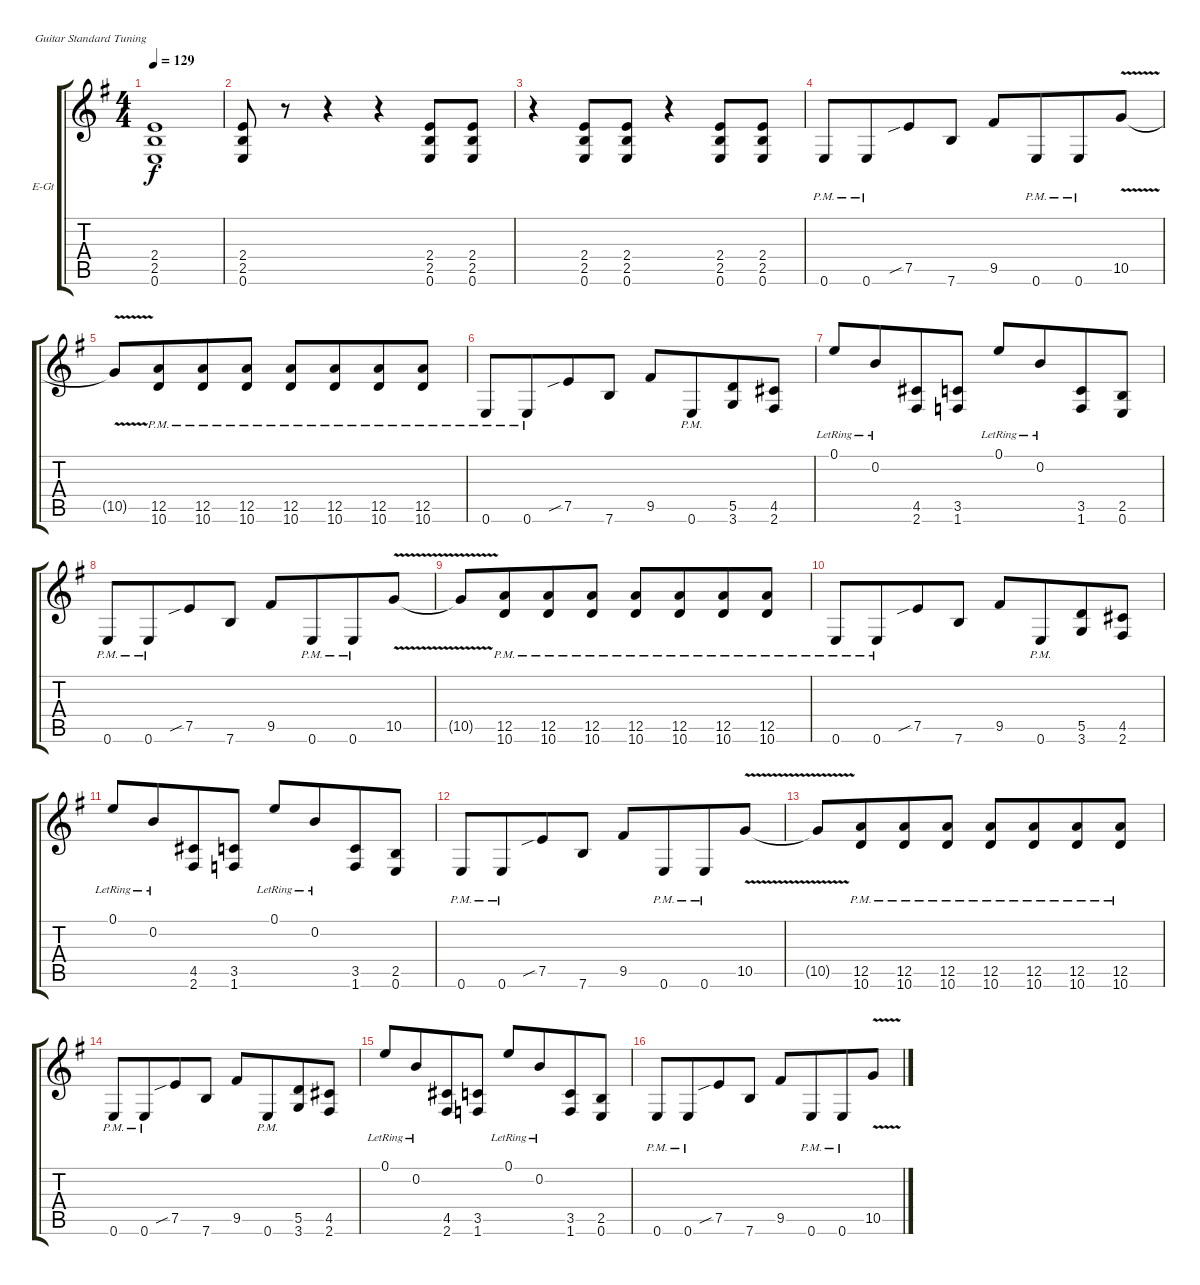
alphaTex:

\defaultSystemsLayout 4
\bracketExtendMode groupsimilarinstruments
\firstSystemTrackNameOrientation horizontal
\otherSystemsTrackNameOrientation horizontal
\track ("Marty Friendman" "E-Gt") {instrument distortionguitar}
\staff {score tabs}
\tuning (E4 B3 G3 D3 A2 E2)
\ts (4 4)
\tempo 129
\clef g2
\ks g
(0.6{t} 2.5{t} 2.4{t}).1{dy f} |
(0.6 2.5 2.4).8 r.8 r.4 r.4 (0.6 2.5 2.4).8 (0.6 2.5 2.4).8 |
r.4 (0.6 2.5 2.4).8 (0.6 2.5 2.4).8 r.4 (0.6 2.5 2.4).8 (0.6 2.5 2.4).8 |
0.6{pm}.8{beam merge} 0.6{pm}.8{beam merge} 7.5{sib}.8{beam merge} 7.6.8 9.5.8{beam merge} 0.6{pm}.8{beam merge} 0.6{pm}.8{beam merge} 10.5{v}.8 |
10.5{v t}.8{beam merge} (10.6 12.5{pm}).8{beam merge} (10.6 12.5{pm}).8{beam merge} (10.6 12.5{pm}).8 (10.6 12.5{pm}).8{beam merge} (10.6 12.5{pm}).8{beam merge} (10.6 12.5{pm}).8{beam merge} (10.6 12.5{pm}).8 |
0.6{pm}.8{beam merge} 0.6{pm}.8{beam merge} 7.5{sib}.8{beam merge} 7.6.8 9.5.8{beam merge} 0.6{pm}.8{beam merge} (3.6 5.5).8{beam merge} (2.6 4.5).8 |
0.1{lr}.8{beam merge} 0.2{lr}.8{beam merge} (2.6 4.5).8{beam merge} (1.6 3.5).8 0.1{lr}.8{beam merge} 0.2{lr}.8{beam merge} (1.6 3.5).8{beam merge} (0.6 2.5).8 |
0.6{pm}.8{beam merge} 0.6{pm}.8{beam merge} 7.5{sib}.8{beam merge} 7.6.8 9.5.8{beam merge} 0.6{pm}.8{beam merge} 0.6{pm}.8{beam merge} 10.5{v}.8 |
10.5{v t}.8{beam merge} (10.6 12.5{pm}).8{beam merge} (10.6 12.5{pm}).8{beam merge} (10.6 12.5{pm}).8 (10.6 12.5{pm}).8{beam merge} (10.6 12.5{pm}).8{beam merge} (10.6 12.5{pm}).8{beam merge} (10.6 12.5{pm}).8 |
0.6{pm}.8{beam merge} 0.6{pm}.8{beam merge} 7.5{sib}.8{beam merge} 7.6.8 9.5.8{beam merge} 0.6{pm}.8{beam merge} (3.6 5.5).8{beam merge} (2.6 4.5).8 |
0.1{lr}.8{beam merge} 0.2{lr}.8{beam merge} (2.6 4.5).8{beam merge} (1.6 3.5).8 0.1{lr}.8{beam merge} 0.2{lr}.8{beam merge} (1.6 3.5).8{beam merge} (0.6 2.5).8 |
0.6{pm}.8{beam merge} 0.6{pm}.8{beam merge} 7.5{sib}.8{beam merge} 7.6.8 9.5.8{beam merge} 0.6{pm}.8{beam merge} 0.6{pm}.8{beam merge} 10.5{v}.8 |
10.5{v t}.8{beam merge} (10.6 12.5{pm}).8{beam merge} (10.6 12.5{pm}).8{beam merge} (10.6 12.5{pm}).8 (10.6 12.5{pm}).8{beam merge} (10.6 12.5{pm}).8{beam merge} (10.6 12.5{pm}).8{beam merge} (10.6 12.5{pm}).8 |
0.6{pm}.8{beam merge} 0.6{pm}.8{beam merge} 7.5{sib}.8{beam merge} 7.6.8 9.5.8{beam merge} 0.6{pm}.8{beam merge} (3.6 5.5).8{beam merge} (2.6 4.5).8 |
0.1{lr}.8{beam merge} 0.2{lr}.8{beam merge} (2.6 4.5).8{beam merge} (1.6 3.5).8 0.1{lr}.8{beam merge} 0.2{lr}.8{beam merge} (1.6 3.5).8{beam merge} (0.6 2.5).8 |
0.6{pm}.8{beam merge} 0.6{pm}.8{beam merge} 7.5{sib}.8{beam merge} 7.6.8 9.5.8{beam merge} 0.6{pm}.8{beam merge} 0.6{pm}.8{beam merge} 10.5{v}.8
